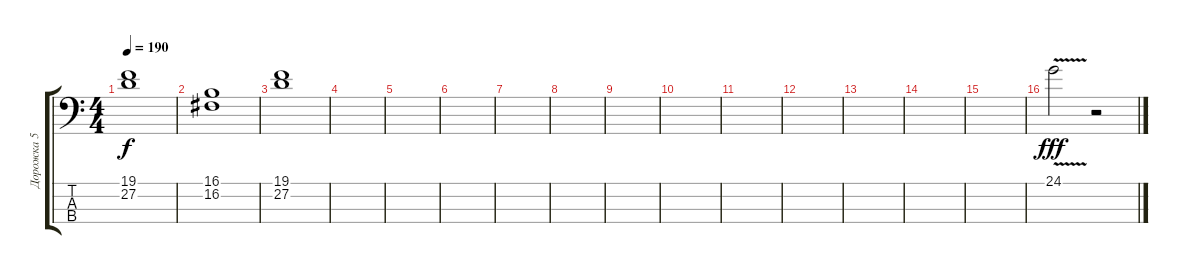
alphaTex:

\track ("Дорожка 5" "Дорожка 5") {instrument lead1square}
\staff {score tabs}
\tuning (G2 D2 A1 E1) {hide}
\ts (4 4)
\tempo 190
\clef f4
\ks c
(19.1 27.2).1{dy f} |
(16.1 16.2).1 |
(19.1 27.2).1 |
|
|
|
|
|
|
|
|
|
|
|
|
24.1{v}.2{dy fff} r.2
